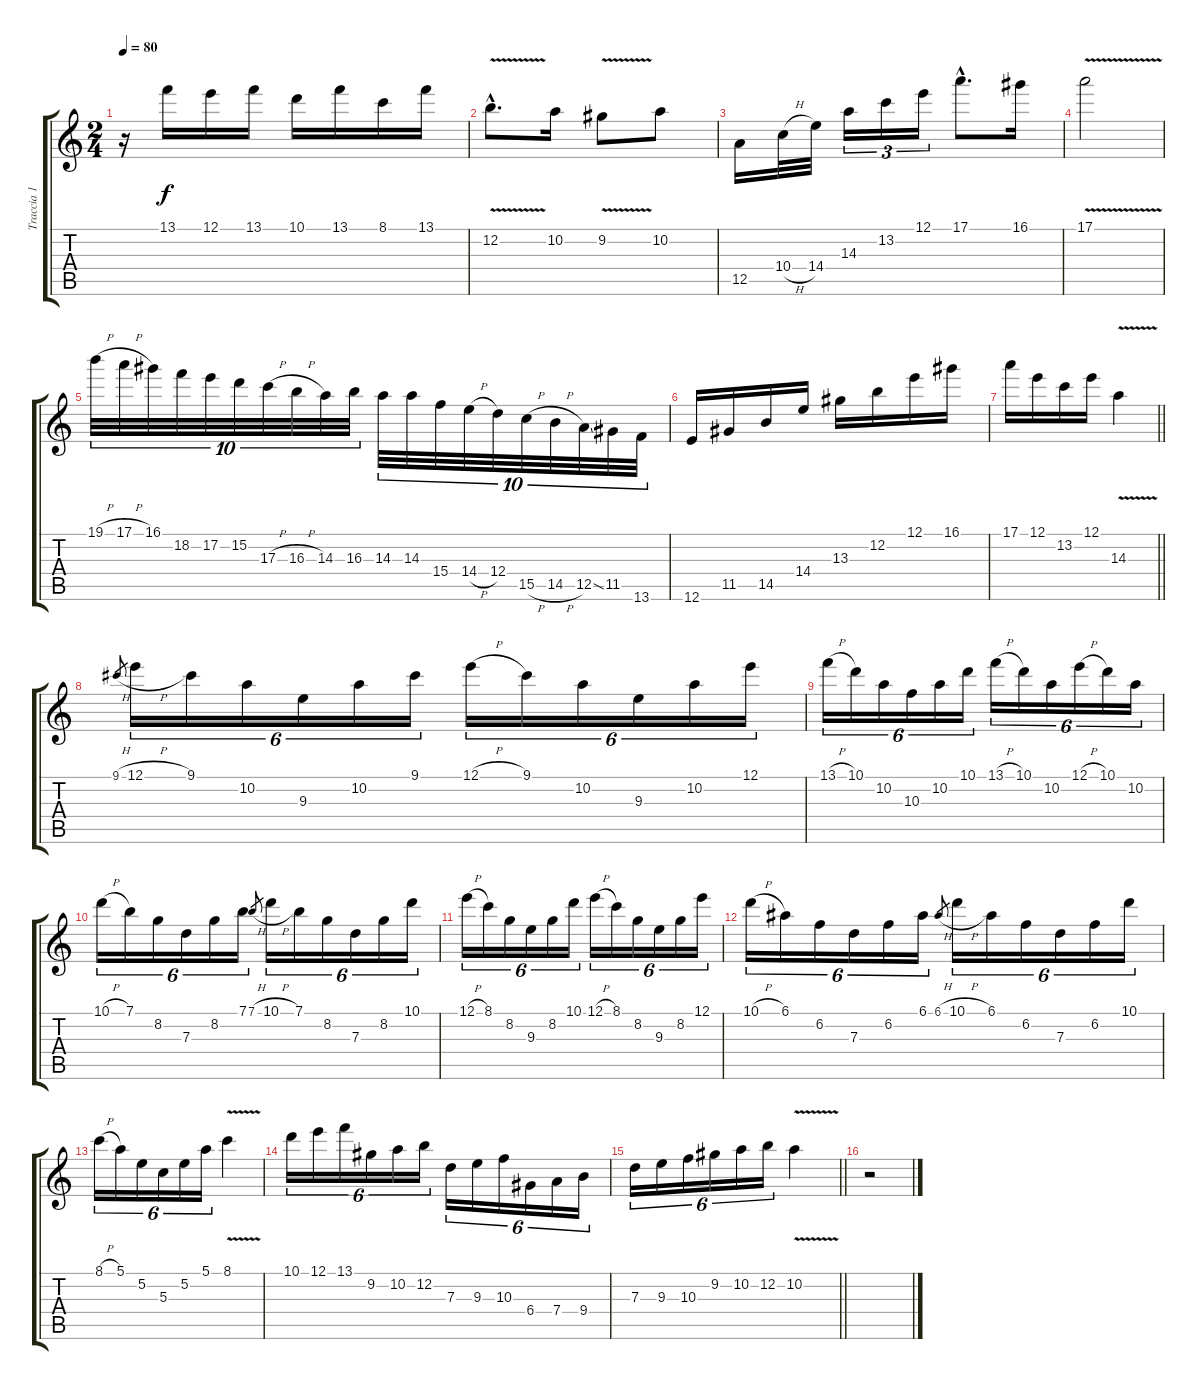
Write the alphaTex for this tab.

\track ("Traccia 1" "Traccia 1") {instrument overdrivenguitar}
\staff {score tabs}
\tuning (E4 B3 G3 D3 A2 E2) {hide}
\ts (2 4)
\tempo 80
\clef g2
\ks c
r.16{dy f instrument overdrivenguitar} 13.1.16 12.1.16 13.1.16 10.1.16 13.1.16 8.1.16 13.1.16 |
12.2{v hac}.8{d} 10.2.16 9.2{v}.8 10.2.8 |
12.5.16 10.4{h}.32 14.4.32 14.3.16{tu (3 2)} 13.2.16{tu (3 2)} 12.1.16{tu (3 2)} 17.1{hac}.8{d} 16.1.16 |
17.1{v}.2 |
19.1{h}.32{tu (10 8)} 17.1{h}.32{tu (10 8)} 16.1.32{tu (10 8)} 18.2.32{tu (10 8)} 17.2.32{tu (10 8)} 15.2.32{tu (10 8)} 17.3{h}.32{tu (10 8)} 16.3{h}.32{tu (10 8)} 14.3.32{tu (10 8)} 16.3.32{tu (10 8)} 14.3.32{tu (10 8)} 14.3.32{tu (10 8)} 15.4.32{tu (10 8)} 14.4{h}.32{tu (10 8)} 12.4.32{tu (10 8)} 15.5{h}.32{tu (10 8)} 14.5{h}.32{tu (10 8)} 12.5{ss}.32{tu (10 8)} 11.5.32{tu (10 8)} 13.6.32{tu (10 8)} |
12.6.16 11.5.16 14.5.16 14.4.16 13.3.16 12.2.16 12.1.16 16.1.16 |
\barLineRight lightlight
17.1.16 12.1.16 13.2.16 12.1.16 14.3{v}.4 |
9.1{h}.8{gr} 12.1{h}.16{tu (6 4)} 9.1.16{tu (6 4)} 10.2.16{tu (6 4)} 9.3.16{tu (6 4)} 10.2.16{tu (6 4)} 9.1.16{tu (6 4)} 12.1{h}.16{tu (6 4)} 9.1.16{tu (6 4)} 10.2.16{tu (6 4)} 9.3.16{tu (6 4)} 10.2.16{tu (6 4)} 12.1.16{tu (6 4)} |
13.1{h}.16{tu (6 4)} 10.1.16{tu (6 4)} 10.2.16{tu (6 4)} 10.3.16{tu (6 4)} 10.2.16{tu (6 4)} 10.1.16{tu (6 4)} 13.1{h}.16{tu (6 4)} 10.1.16{tu (6 4)} 10.2.16{tu (6 4)} 12.1{h}.16{tu (6 4)} 10.1.16{tu (6 4)} 10.2.16{tu (6 4)} |
10.1{h}.16{tu (6 4)} 7.1.16{tu (6 4)} 8.2.16{tu (6 4)} 7.3.16{tu (6 4)} 8.2.16{tu (6 4)} 7.1.16{tu (6 4)} 7.1{h}.8{gr} 10.1{h}.16{tu (6 4)} 7.1.16{tu (6 4)} 8.2.16{tu (6 4)} 7.3.16{tu (6 4)} 8.2.16{tu (6 4)} 10.1.16{tu (6 4)} |
12.1{h}.16{tu (6 4)} 8.1.16{tu (6 4)} 8.2.16{tu (6 4)} 9.3.16{tu (6 4)} 8.2.16{tu (6 4)} 10.1.16{tu (6 4)} 12.1{h}.16{tu (6 4)} 8.1.16{tu (6 4)} 8.2.16{tu (6 4)} 9.3.16{tu (6 4)} 8.2.16{tu (6 4)} 12.1.16{tu (6 4)} |
10.1{h}.16{tu (6 4)} 6.1.16{tu (6 4)} 6.2.16{tu (6 4)} 7.3.16{tu (6 4)} 6.2.16{tu (6 4)} 6.1.16{tu (6 4)} 6.1{h}.8{gr} 10.1{h}.16{tu (6 4)} 6.1.16{tu (6 4)} 6.2.16{tu (6 4)} 7.3.16{tu (6 4)} 6.2.16{tu (6 4)} 10.1.16{tu (6 4)} |
8.1{h}.16{tu (6 4)} 5.1.16{tu (6 4)} 5.2.16{tu (6 4)} 5.3.16{tu (6 4)} 5.2.16{tu (6 4)} 5.1.16{tu (6 4)} 8.1{v}.4 |
10.1.16{tu (6 4)} 12.1.16{tu (6 4)} 13.1.16{tu (6 4)} 9.2.16{tu (6 4)} 10.2.16{tu (6 4)} 12.2.16{tu (6 4)} 7.3.16{tu (6 4)} 9.3.16{tu (6 4)} 10.3.16{tu (6 4)} 6.4.16{tu (6 4)} 7.4.16{tu (6 4)} 9.4.16{tu (6 4)} |
\barLineRight lightlight
7.3.16{tu (6 4)} 9.3.16{tu (6 4)} 10.3.16{tu (6 4)} 9.2.16{tu (6 4)} 10.2.16{tu (6 4)} 12.2.16{tu (6 4)} 10.2{v}.4 |
r.2
